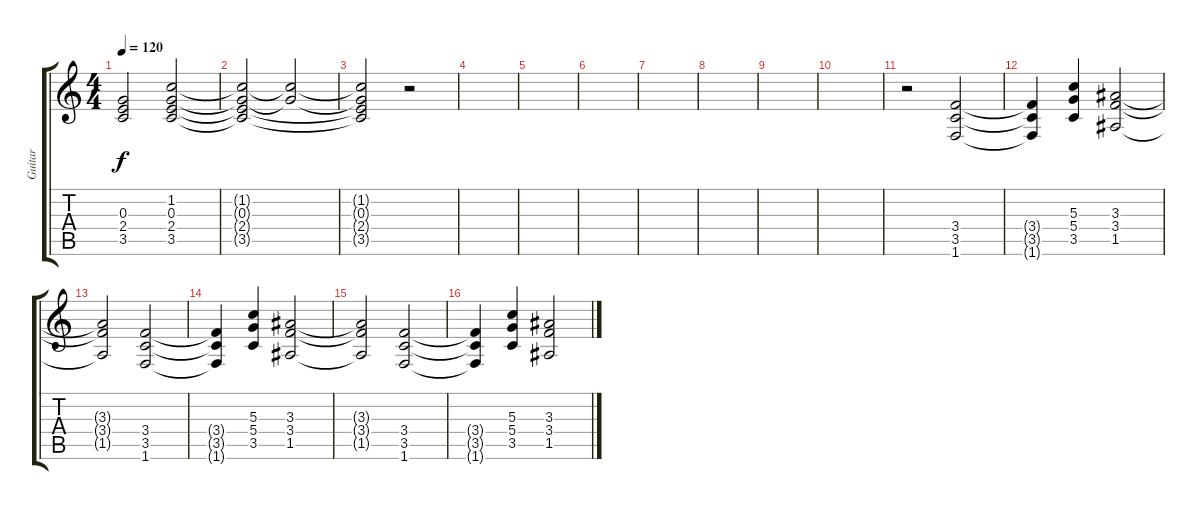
\track ("Guitar" "Guitar") {instrument overdrivenguitar}
\staff {score tabs}
\tuning (E4 B3 G3 D3 A2 E2) {hide}
\ts (4 4)
\tempo 120
\clef g2
\ks c
(0.3{t} 2.4{t} 3.5{t}).2{dy f} (1.2 0.3 2.4 3.5).2 |
(1.2{t} 0.3{t} 2.4{t} 3.5{t}).2 (1.2{t} 0.3{t}).2 |
(1.2{t} 0.3{t} 2.4{t} 3.5{t}).2 r.2 |
|
|
|
|
|
|
|
r.2 (3.4 3.5 1.6).2 |
(3.4{t} 3.5{t} 1.6{t}).4 (5.3 5.4 3.5).4 (3.3 3.4 1.5).2 |
(3.3{t} 3.4{t} 1.5{t}).2 (3.4 3.5 1.6).2 |
(3.4{t} 3.5{t} 1.6{t}).4 (5.3 5.4 3.5).4 (3.3 3.4 1.5).2 |
(3.3{t} 3.4{t} 1.5{t}).2 (3.4 3.5 1.6).2 |
(3.4{t} 3.5{t} 1.6{t}).4 (5.3 5.4 3.5).4 (3.3 3.4 1.5).2
